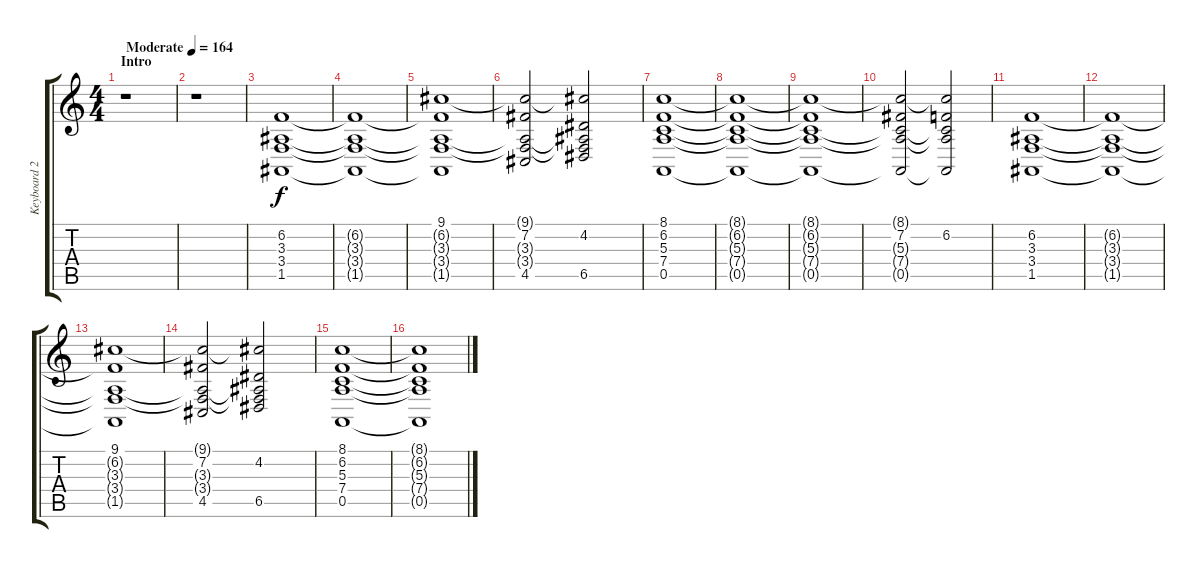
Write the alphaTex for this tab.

\track ("Keyboard 2 (Strings)" "Keyboard 2") {instrument stringensemble1}
\staff {score tabs}
\tuning (E4 B3 G3 D3 A2 E2) {hide}
\ts (4 4)
\section ("" "Intro")
\tempo (164 "Moderate")
\clef g2
\ks c
r.1{dy f instrument stringensemble1} |
r.1 |
(6.2 3.3 3.4 1.5).1 |
(6.2{t} 3.3{t} 3.4{t} 1.5{t}).1 |
(9.1 6.2{t} 3.3{t} 3.4{t} 1.5{t}).1 |
(9.1{t} 7.2 3.3{t} 3.4{t} 4.5).2 (9.1{t} 4.2 3.3{t} 3.4{t} 6.5).2 |
(8.1 6.2 5.3 7.4 0.5).1 |
(8.1{t} 6.2{t} 5.3{t} 7.4{t} 0.5{t}).1 |
(8.1{t} 6.2{t} 5.3{t} 7.4{t} 0.5{t}).1 |
(8.1{t} 7.2 5.3{t} 7.4{t} 0.5{t}).2 (8.1{t} 6.2 5.3{t} 7.4{t} 0.5{t}).2 |
(6.2 3.3 3.4 1.5).1 |
(6.2{t} 3.3{t} 3.4{t} 1.5{t}).1 |
(9.1 6.2{t} 3.3{t} 3.4{t} 1.5{t}).1 |
(9.1{t} 7.2 3.3{t} 3.4{t} 4.5).2 (9.1{t} 4.2 3.3{t} 3.4{t} 6.5).2 |
(8.1 6.2 5.3 7.4 0.5).1 |
(8.1{t} 6.2{t} 5.3{t} 7.4{t} 0.5{t}).1
